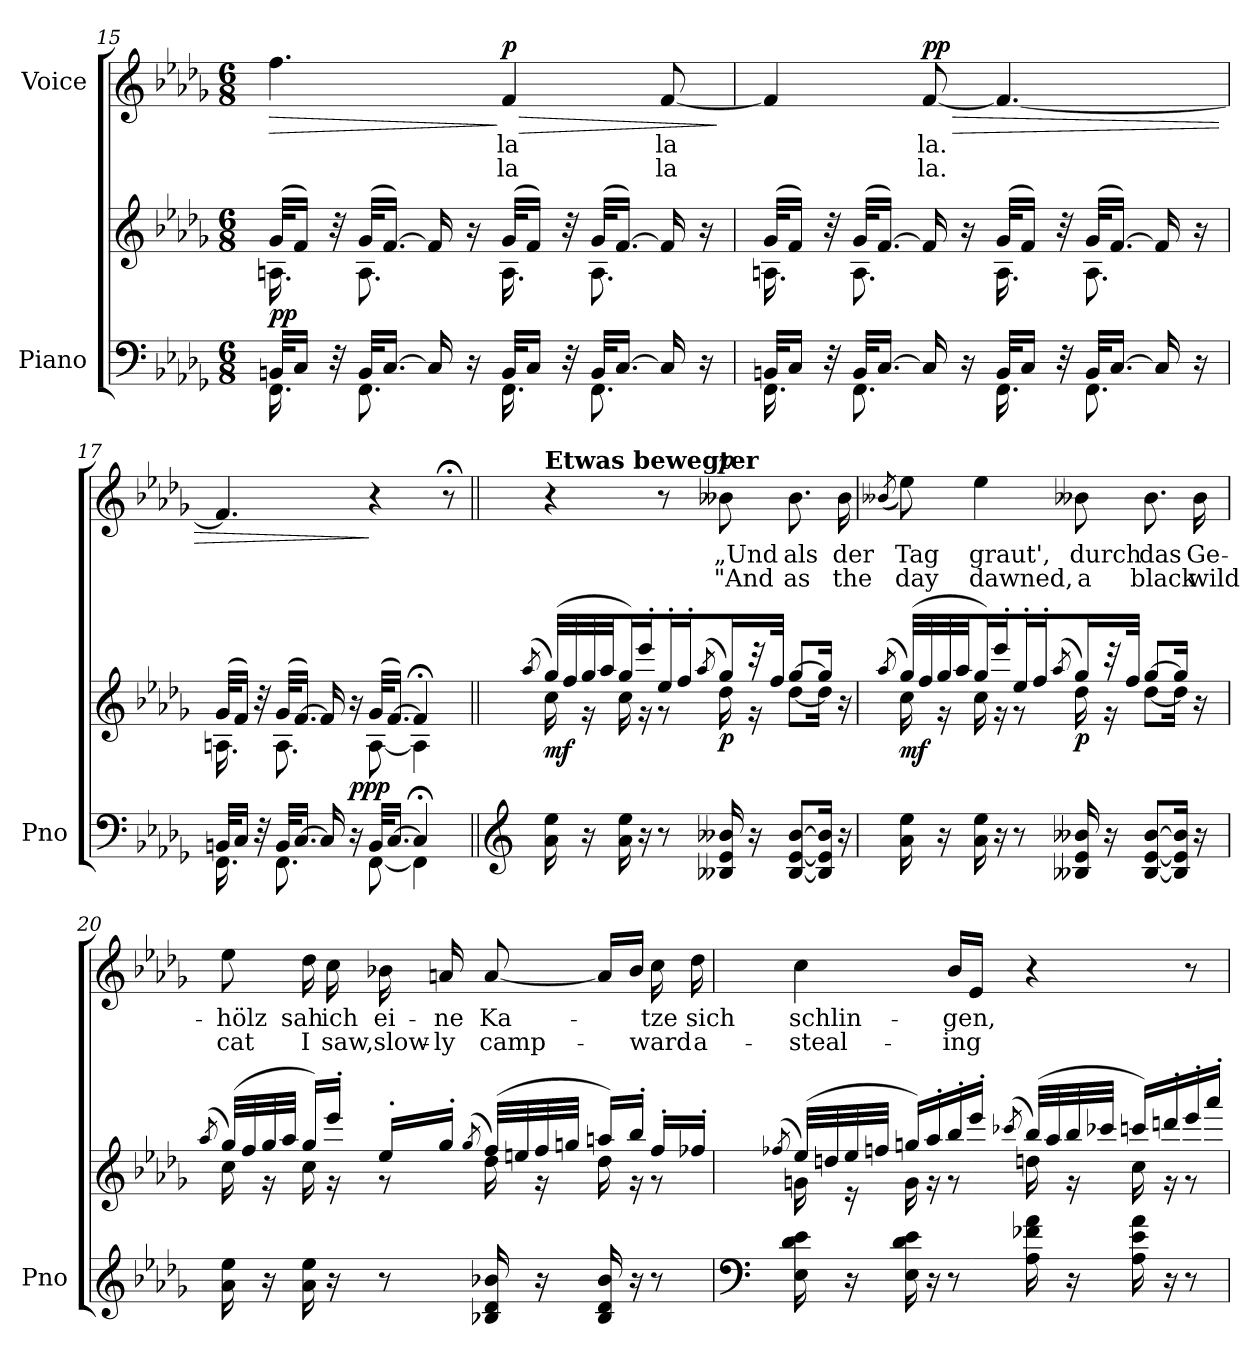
**kern	**kern	**dynam	**kern	**text	**text	**dynam
*part2	*part2	*part2	*part1	*part1	*part1	*part1
*staff3	*staff2	*staff2/3	*staff1	*staff1	*staff1	*staff1
*I"Piano	*	*	*I"Voice	*	*	*
*I'Pno	*	*	*	*	*	*
!!LO:PB:g=z
*clefF4	*clefG2	*	*clefG2	*	*	*
*k[b-e-a-d-g-]	*k[b-e-a-d-g-]	*	*k[b-e-a-d-g-]	*	*	*
*M6/8	*M6/8	*	*M6/8	*	*	*
=15	=15	=15	=15	=15	=15	=15
*^	*^	*	*	*	*	*
!	!	!	!	!LO:DY:b	!	!	!	!LO:HP:b
32BBn/KLL	16.FF\	(32g-/KLL	16.An\	pp	4.ff\	.	.	>
16C/JJ	.	16f/JJ)	.	.	.	.	.	.
32r	32ryy	32r	32ryy	.	.	.	.	.
32BB/KLL	8.FF\	(32g-/KLL	8.A\	.	.	.	.	.
[16.C/JJ	.	[16.f/JJ)	.	.	.	.	.	.
16C/]	.	16f/]	.	.	.	.	.	.
16r	16ryy	16r	16ryy	.	.	.	.	.
!	!	!	!	!	!	!LO:LY:b	!LO:LY:b	!LO:HP:n=1:b
!	!	!	!	!	!	!	!	!LO:DY:n=1:a
32BB/KLL	16.FF\	(32g-/KLL	16.A\	.	4f/	la	la	] > p
16C/JJ	.	16f/JJ)	.	.	.	.	.	.
32r	32ryy	32r	32ryy	.	.	.	.	.
32BB/KLL	8.FF\	(32g-/KLL	8.A\	.	.	.	.	.
[16.C/JJ	.	[16.f/JJ)	.	.	.	.	.	.
!	!	!	!	!	!	!LO:LY:b	!LO:LY:b	!
16C/]	.	16f/]	.	.	[8f/	la	la	.
16r	16ryy	16r	16ryy	.	.	.	.	.
*v	*v	*	*	*	*	*	*	*
*	*v	*v	*	*	*	*	*
.	.	.	.	.	.	]
=16	=16	=16	=16	=16	=16	=16
*^	*^	*	*	*	*	*
32BBn/KLL	16.FF\	(32g-/KLL	16.An\	.	4f/]	.	.	.
16C/JJ	.	16f/JJ)	.	.	.	.	.	.
32r	32ryy	32r	32ryy	.	.	.	.	.
32BB/KLL	8.FF\	(32g-/KLL	8.A\	.	.	.	.	.
[16.C/JJ	.	[16.f/JJ)	.	.	.	.	.	.
!	!	!	!	!	!	!LO:LY:b	!LO:LY:b	!LO:HP:b
!	!	!	!	!	!	!	!	!LO:DY:n=1:a
16C/]	.	16f/]	.	.	[8f/	la.	la.	> pp
16r	16ryy	16r	16ryy	.	.	.	.	.
32BB/KLL	16.FF\	(32g-/KLL	16.A\	.	4.f/_	.	.	.
16C/JJ	.	16f/JJ)	.	.	.	.	.	.
32r	32ryy	32r	32ryy	.	.	.	.	.
32BB/KLL	8.FF\	(32g-/KLL	8.A\	.	.	.	.	.
[16.C/JJ	.	[16.f/JJ)	.	.	.	.	.	.
16C/]	.	16f/]	.	.	.	.	.	.
16r	16ryy	16r	16ryy	.	.	.	.	.
!!LO:LB:g=z
=17	=17	=17	=17	=17	=17	=17	=17	=17
32BBn/KLL	16.FF\	(32g-/KLL	16.An\	.	4.f/]	.	.	.
16C/JJ	.	16f/JJ)	.	.	.	.	.	.
32r	32ryy	32r	32ryy	.	.	.	.	.
32BB/KLL	8.FF\	(32g-/KLL	8.A\	.	.	.	.	.
[16.C/JJ	.	[16.f/JJ)	.	.	.	.	.	.
16C/]	.	16f/]	.	.	.	.	.	.
!	!	!	!	!LO:DY:b	!	!	!	!
16r	16ryy	16r	16ryy	ppp	.	.	.	.
32BB/KLL	[8FF\	(32g-/KLL	[8A\	.	4r	.	.	]
[16.C/JJ	.	[16.f/JJ)	.	.	.	.	.	.
4C;</]	4FF\]	4f;</]	4A\]	.	.	.	.	.
.	.	.	.	.	8r;<	.	.	.
*v	*v	*	*	*	*	*	*	*
=18||	=18||	=18||	=18||	=18||	=18||	=18||	=18||
*clefG2	*	*	*	*	*	*	*
.	(<8qaa-/	.	.	.	.	.	.
!	!	!	!	!LO:TX:a:B:t=Etwas bewegter	!	!	!
!	!	!	!LO:DY:b	!	!	!	!
16a-\ 16ee-\	(32gg-/LLL)	16cc\	mf	4r	.	.	.
.	32ff/	.	.	.	.	.	.
16r	32gg-/	16r	.	.	.	.	.
.	32aa-/JJJ	.	.	.	.	.	.
16a-\ 16ee-\	16gg-/LL)	16cc\	.	.	.	.	.
16r	16eee-'/JJ	16r	.	.	.	.	.
8r	16ee-'/LL	8r	.	8r	.	.	.
.	16ff'/JJ	.	.	.	.	.	.
.	(8qaa-/	.	.	.	.	.	.
!	!	!	!LO:DY:b	!	!LO:LY:b	!LO:LY:b	!LO:DY:a
16B--X/ 16e-/ 16b--X/	16gg-/LL)	16dd-\	p	8b--X\	„Und	"And	p
16r	32r	16r	.	.	.	.	.
.	32ff/JJJ	.	.	.	.	.	.
!	!	!	!	!	!LO:LY:b	!LO:LY:b	!
[8B--/ [8e-/ [8b--/L	[8gg-/L	[8dd-\L	.	8.b--\	als	as	.
16B--/] 16e-/] 16b--/]Jk	16gg-/Jk]	16dd-\Jk]	.	.	.	.	.
!	!	!	!	!	!LO:LY:b	!LO:LY:b	!
16r	16r	16ryy	.	16b--\	der	the	.
!!LO:LB:g=z
=19	=19	=19	=19	=19	=19	=19	=19
.	(>8qaa-/	.	.	(8qb--X/	.	.	.
!	!	!	!LO:DY:b	!	!LO:LY:b	!LO:LY:b	!
16a-\ 16ee-\	(32gg-/LLL)	16cc\	mf	8ee-\)	Tag	day	.
.	32ff/	.	.	.	.	.	.
16r	32gg-/	16r	.	.	.	.	.
.	32aa-/JJJ	.	.	.	.	.	.
!	!	!	!	!	!LO:LY:b	!LO:LY:b	!
16a-\ 16ee-\	16gg-/LL)	16cc\	.	4ee-\	graut',	dawned,	.
16r	16eee-'/JJ	16r	.	.	.	.	.
8r	16ee-'/LL	8r	.	.	.	.	.
.	16ff'/JJ	.	.	.	.	.	.
.	(>8qaa-/	.	.	.	.	.	.
!	!	!	!LO:DY:b	!	!LO:LY:b	!LO:LY:b	!
16B--X/ 16e-/ 16b--X/	16gg-/LL)	16dd-\	p	8b--X\	durch	a	.
16r	32r	16r	.	.	.	.	.
.	32ff/JJJ	.	.	.	.	.	.
!	!	!	!	!	!LO:LY:b	!LO:LY:b	!
[8B--/ [8e-/ [8b--/L	[8gg-/L	[8dd-\L	.	8.b--\	das	black	.
16B--/] 16e-/] 16b--/]Jk	16gg-/Jk]	16dd-\Jk]	.	.	.	.	.
!	!	!	!	!	!LO:LY:b	!LO:LY:b	!
16r	16ryy	16r	.	16b--\	Ge-	wild	.
=20	=20	=20	=20	=20	=20	=20	=20
.	(>8qaa-/	.	.	.	.	.	.
!	!	!	!	!	!LO:LY:b	!LO:LY:b	!
16a-\ 16ee-\	(32gg-/LLL)	16cc\	.	8ee-\	-hölz	cat	.
.	32ff/	.	.	.	.	.	.
16r	32gg-/	16r	.	.	.	.	.
.	32aa-/JJJ	.	.	.	.	.	.
!	!	!	!	!	!LO:LY:b	!LO:LY:b	!
16a-\ 16ee-\	16gg-/LL)	16cc\	.	16dd-\	sah	I	.
!	!	!	!	!	!LO:LY:b	!LO:LY:b	!
16r	16eee-'/JJ	16r	.	16cc\	ich	saw,	.
!	!	!	!	!	!LO:LY:b	!LO:LY:b	!
8r	16ee-'/LL	8r	.	16b-X\	ei-	slow-	.
!	!	!	!	!	!LO:LY:b	!LO:LY:b	!
.	16gg-'/JJ	.	.	16an/	-ne	-ly	.
.	(>8qgg-/	.	.	.	.	.	.
!	!	!	!	!	!LO:LY:b	!LO:LY:b	!
16B-X/ 16d-/ 16b-X/	(32ff/LLL)	16dd-\	.	[8a/	Ka-	camp-	.
.	32een/	.	.	.	.	.	.
16r	32ff/	16r	.	.	.	.	.
.	32ggn/JJJ	.	.	.	.	.	.
16B-/ 16d-/ 16b-/	16aan/LL)	16dd-\	.	16a/LL]	.	.	.
16r	16bb-'/JJ	16r	.	16b-/JJ	.	.	.
!	!	!	!	!	!LO:LY:b	!LO:LY:b	!
8r	16ff'/LL	8r	.	16cc\	-tze	-ward	.
!	!	!	!	!	!LO:LY:b	!LO:LY:b	!
.	16ff-X'/JJ	.	.	16dd-\	sich	a-	.
!!LO:LB:g=z
=21	=21	=21	=21	=21	=21	=21	=21
*clefF4	*	*	*	*	*	*	*
.	(>8qff-X/	.	.	.	.	.	.
!	!	!	!	!	!LO:LY:b	!LO:LY:b	!
16E-\ 16d-\ 16e-\	(32ee-/LLL)	16gn\	.	4cc\	schlin-	-steal-	.
.	32ddn/	.	.	.	.	.	.
16r	32ee-/	16r	.	.	.	.	.
.	32ffn/JJJ	.	.	.	.	.	.
16E-\ 16d-\ 16e-\	16ggn/LL)	16g\	.	.	.	.	.
16r	16aa-'/	16r	.	.	.	.	.
!	!	!	!	!	!LO:LY:b	!LO:LY:b	!
8r	16bb-'/	8r	.	16b-/LL	-gen,	-ing	.
.	16eee-'/JJ	.	.	16e-/JJ	.	.	.
.	(>8qccc-X/	.	.	.	.	.	.
16A-\ 16f-X\ 16a-\	(32bb-/LLL)	16ddn\	.	4r	.	.	.
.	32aa-/	.	.	.	.	.	.
16r	32bb-/	16r	.	.	.	.	.
.	32ccc-/JJJ	.	.	.	.	.	.
16A-\ 16e-\ 16a-\	16cccn/LL)	16cc\	.	.	.	.	.
16r	16dddn'/	16r	.	.	.	.	.
8r	16eee-'/	8r	.	8r	.	.	.
.	16aaa-'/JJ	.	.	.	.	.	.
*	*v	*v	*	*	*	*	*
=	=	=	=	=	=	=
*-	*-	*-	*-	*-	*-	*-
